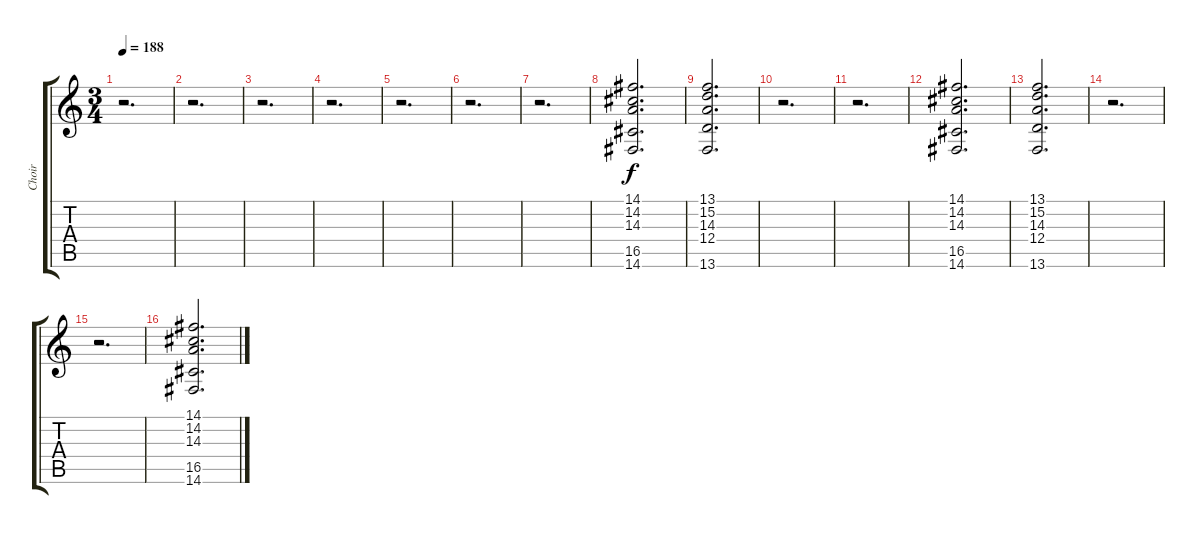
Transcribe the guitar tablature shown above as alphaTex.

\track ("Choir" "Choir") {instrument choiraahs}
\staff {score tabs}
\tuning (E4 B3 G3 D3 A2 E2) {hide}
\ts (3 4)
\tempo 188
\clef g2
\ks c
r.2{d dy f} |
r.2{d} |
r.2{d} |
r.2{d} |
r.2{d} |
r.2{d} |
r.2{d} |
(14.1 14.2 14.3 16.5 14.6).2{d volume 13} |
(13.1 15.2 14.3 12.4 13.6).2{d} |
r.2{d} |
r.2{d} |
(14.1 14.2 14.3 16.5 14.6).2{d} |
(13.1 15.2 14.3 12.4 13.6).2{d} |
r.2{d} |
r.2{d} |
(14.1 14.2 14.3 16.5 14.6).2{d}
